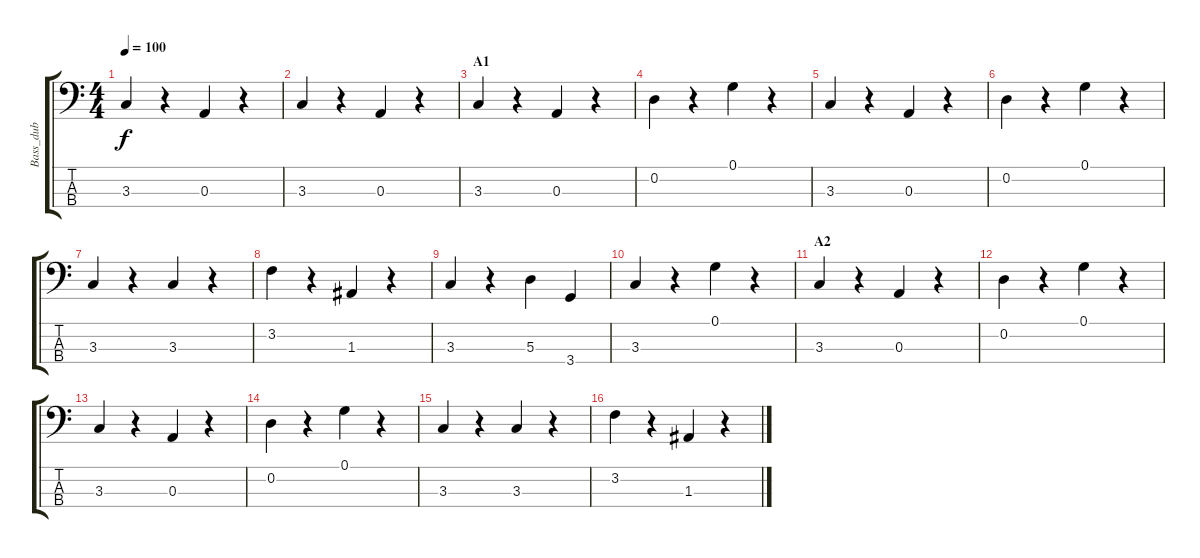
\track ("Bass_dub" "Bass_dub") {instrument electricguitarmuted}
\staff {score tabs}
\tuning (G2 D2 A1 E1) {hide}
\ts (4 4)
\tempo 100
\clef f4
\ks c
3.3.4{dy f instrument electricguitarmuted} r.4 0.3.4 r.4 |
3.3.4 r.4 0.3.4 r.4 |
\section ("" "A1")
3.3.4 r.4 0.3.4 r.4 |
0.2.4 r.4 0.1.4 r.4 |
3.3.4 r.4 0.3.4 r.4 |
0.2.4 r.4 0.1.4 r.4 |
3.3.4 r.4 3.3.4 r.4 |
3.2.4 r.4 1.3.4 r.4 |
3.3.4 r.4 5.3.4 3.4.4 |
3.3.4 r.4 0.1.4 r.4 |
\section ("" "A2")
3.3.4 r.4 0.3.4 r.4 |
0.2.4 r.4 0.1.4 r.4 |
3.3.4 r.4 0.3.4 r.4 |
0.2.4 r.4 0.1.4 r.4 |
3.3.4 r.4 3.3.4 r.4 |
3.2.4 r.4 1.3.4 r.4
